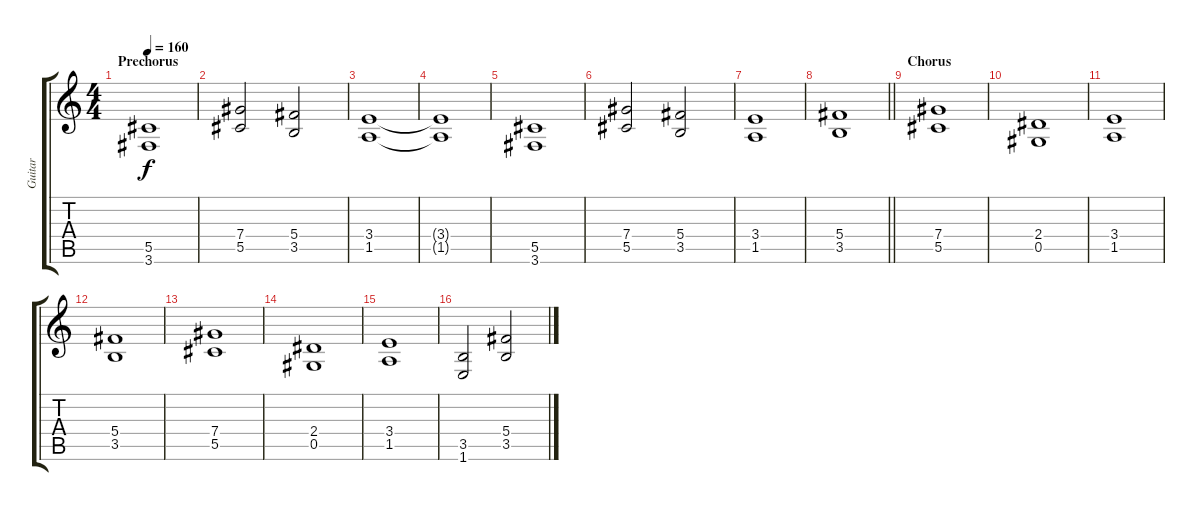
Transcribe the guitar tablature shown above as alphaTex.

\track ("Guitar" "Guitar") {instrument distortionguitar}
\staff {score tabs}
\tuning (Eb4 Bb3 Gb3 Db3 Ab2 Eb2) {hide}
\ts (4 4)
\section ("" "Prechorus")
\tempo 160
\clef g2
\ks c
(5.5 3.6).1{dy f} |
(7.4 5.5).2 (5.4 3.5).2 |
(3.4 1.5).1 |
(3.4{t} 1.5{t}).1 |
(5.5 3.6).1 |
(7.4 5.5).2 (5.4 3.5).2 |
(3.4 1.5).1 |
\barLineRight lightlight
(5.4 3.5).1 |
\section ("" "Chorus")
(7.4 5.5).1 |
(2.4 0.5).1 |
(3.4 1.5).1 |
(5.4 3.5).1 |
(7.4 5.5).1 |
(2.4 0.5).1 |
(3.4 1.5).1 |
(3.5 1.6).2 (5.4 3.5).2
